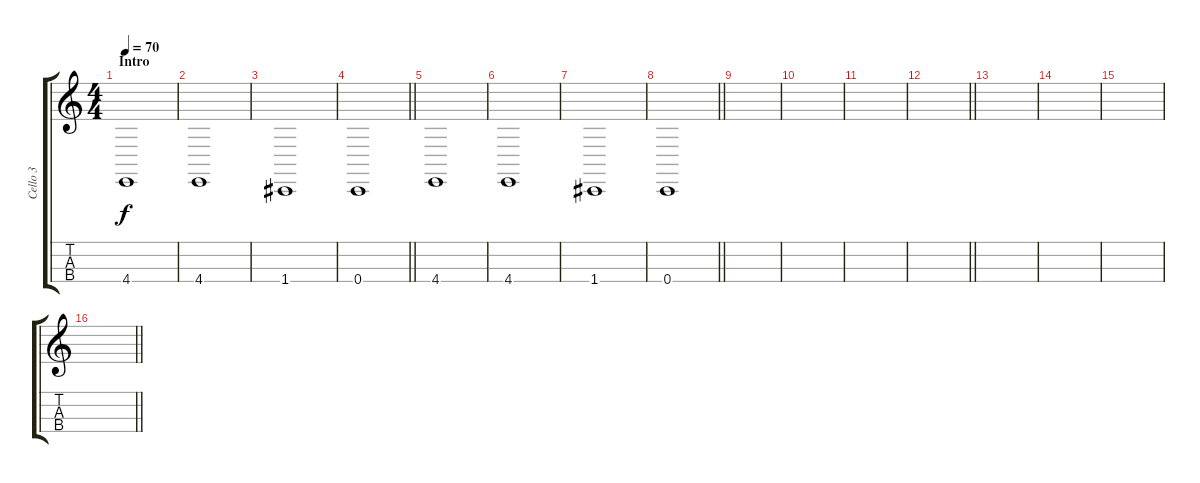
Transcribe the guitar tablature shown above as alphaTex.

\track ("Cello 3" "Cello 3") {instrument cello}
\staff {score tabs}
\tuning (A3 D3 G2 C2) {hide}
\ts (4 4)
\section ("" "Intro")
\tempo 70
\clef g2
\ks c
4.4.1{dy f instrument cello} |
4.4.1 |
1.4.1 |
\barLineRight lightlight
0.4.1 |
4.4.1 |
4.4.1 |
1.4.1 |
\barLineRight lightlight
0.4.1 |
\section ("" "")
|
|
|
\barLineRight lightlight
|
|
|
|
\barLineRight lightlight
